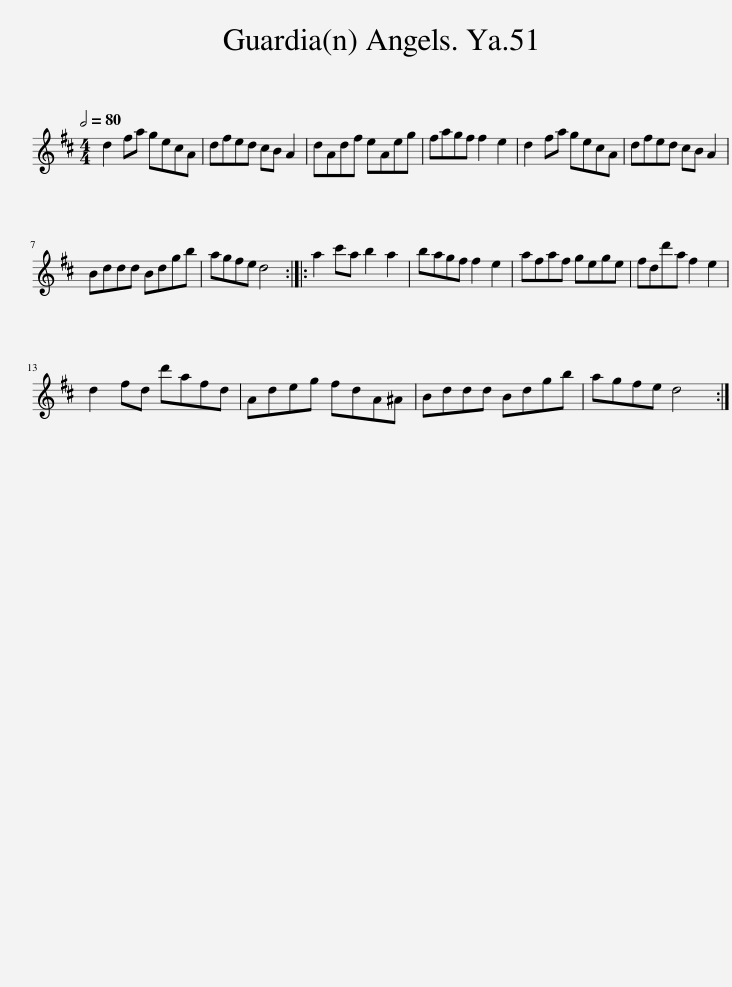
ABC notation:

X:1
L:1/8
Q:1/2=80
M:4/4
I:linebreak $
K:D
V:1 treble
V:1
 d2 fa gecA | dfed cB A2 | dAdf eAeg | fagf f2 e2 | d2 fa gecA | %5
 dfed cB A2 |$ Bddd Bdgb | agfe d4 :: a2 c'a b2 a2 | bagf f2 e2 | %10
 afaf gege | fdd'a f2 e2 |$ d2 fd d'afd | Adeg fdA^A | Bddd Bdgb | %15
 agfe d4 :| %16
